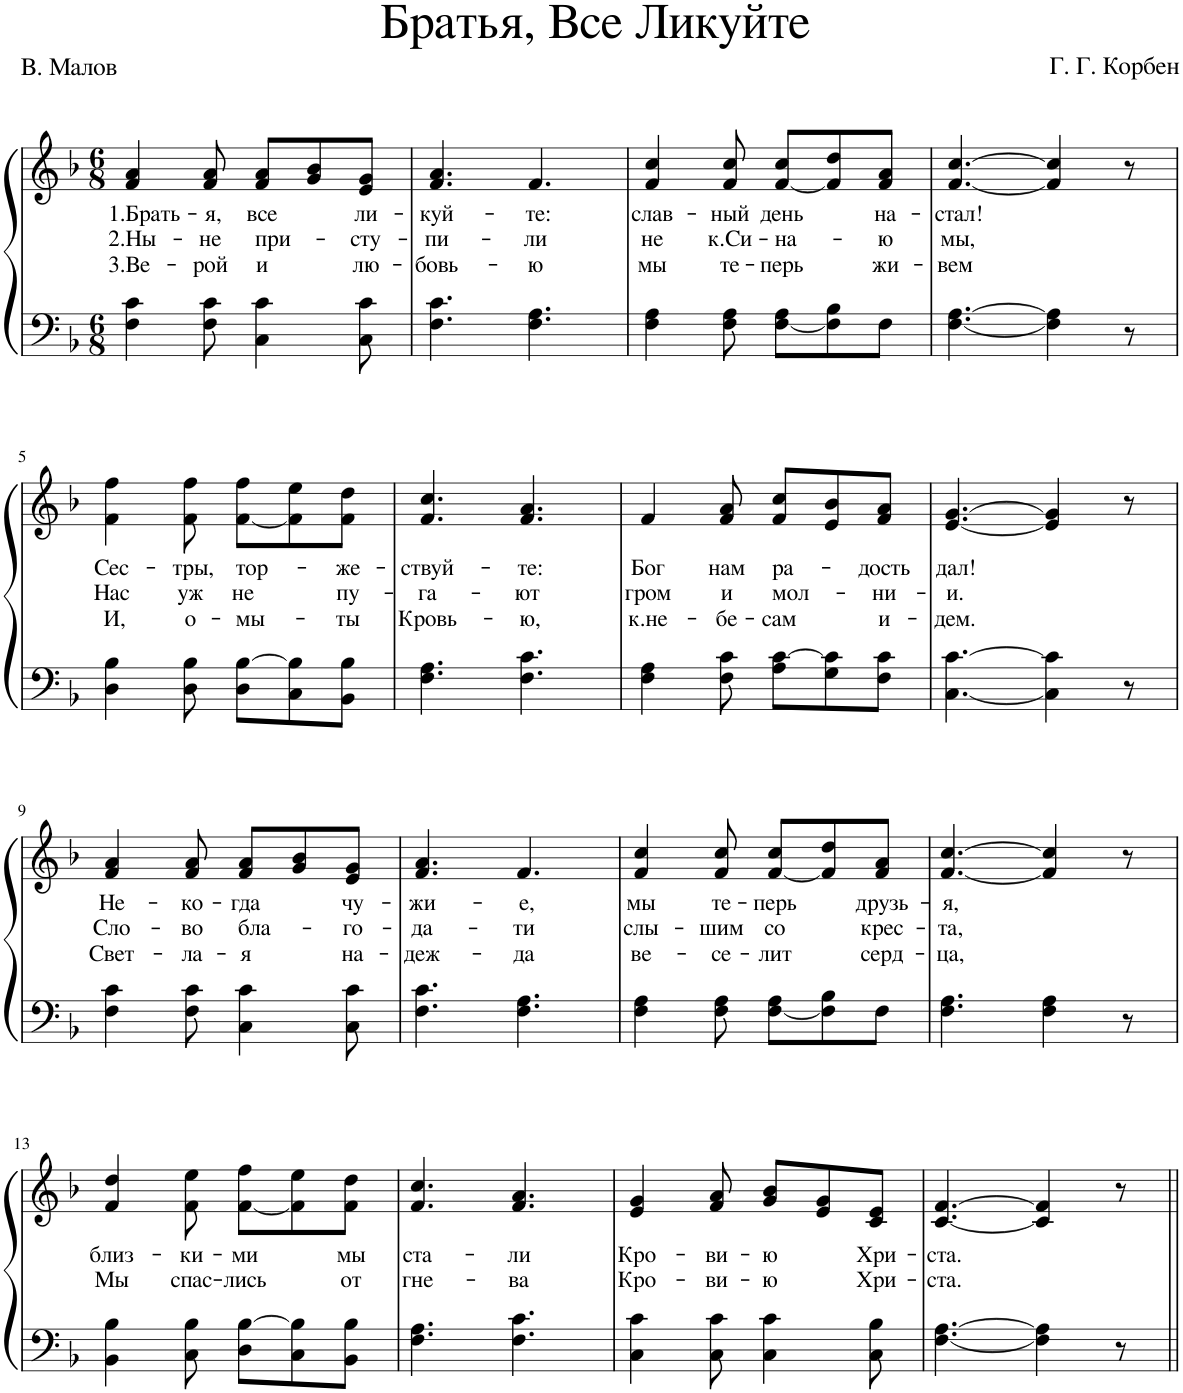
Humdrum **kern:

**kern	**kern	**text	**text	**text
*part1	*part1	*part1	*part1	*part1
*staff2	*staff1	*staff1	*staff1	*staff1
*I"Piano	*	*	*	*
*I'Pno.	*	*	*	*
*clefF4	*clefG2	*	*	*
*k[b-]	*k[b-]	*	*	*
*M6/8	*M6/8	*	*	*
=1	=1	=1	=1	=1
!	!	!LO:LY:b	!LO:LY:b	!LO:LY:b
4F\ 4c\	4f/ 4a/	1.Брать-	2.Ны-	3.Ве-
!	!	!LO:LY:b	!LO:LY:b	!LO:LY:b
8F\ 8c\	8f/ 8a/	-я,	-не	-рой
!	!	!LO:LY:b	!LO:LY:b	!LO:LY:b
4C\ 4c\	8f/ 8a/L	все	при-	и
.	8g/ 8b-/	.	.	.
!	!	!LO:LY:b	!LO:LY:b	!LO:LY:b
8C\ 8c\	8e/ 8g/J	ли-	-сту-	лю-
=2	=2	=2	=2	=2
!	!	!LO:LY:b	!LO:LY:b	!LO:LY:b
4.F\ 4.c\	4.f/ 4.a/	-куй-	-пи-	-бовь-
!	!	!LO:LY:b	!LO:LY:b	!LO:LY:b
4.F\ 4.A\	4.f/	-те:	-ли	-ю
=3	=3	=3	=3	=3
!	!	!LO:LY:b	!LO:LY:b	!LO:LY:b
4F\ 4A\	4f/ 4cc/	слав-	не	мы
!	!	!LO:LY:b	!LO:LY:b	!LO:LY:b
8F\ 8A\	8f/ 8cc/	-ный	к.Си-	те-
!	!	!LO:LY:b	!LO:LY:b	!LO:LY:b
[8F\ 8A\L	[8f/ 8cc/L	день	-на-	-перь
8F\] 8B-\	8f/] 8dd/	.	.	.
!	!	!LO:LY:b	!LO:LY:b	!LO:LY:b
8F\J	8f/ 8a/J	на-	-ю	жи-
=4	=4	=4	=4	=4
!	!	!LO:LY:b	!LO:LY:b	!LO:LY:b
[4.F\ [4.A\	[4.f/ [4.cc/	-стал!	мы,	-вем
4F\] 4A\]	4f/] 4cc/]	.	.	.
8r	8r	.	.	.
!!LO:LB:g=z
=5	=5	=5	=5	=5
!	!	!LO:LY:b	!LO:LY:b	!LO:LY:b
4D\ 4B-\	4f\ 4ff\	Сес-	Нас	И,
!	!	!LO:LY:b	!LO:LY:b	!LO:LY:b
8D\ 8B-\	8f\ 8ff\	-тры,	уж	о-
!	!	!LO:LY:b	!LO:LY:b	!LO:LY:b
8D\ [8B-\L	[8f\ 8ff\L	тор-	не	-мы-
8C\ 8B-\]	8f\] 8ee\	.	.	.
!	!	!LO:LY:b	!LO:LY:b	!LO:LY:b
8BB-\ 8B-\J	8f\ 8dd\J	-же-	пу-	-ты
=6	=6	=6	=6	=6
!	!	!LO:LY:b	!LO:LY:b	!LO:LY:b
4.F\ 4.A\	4.f/ 4.cc/	-ствуй-	-га-	Кровь-
!	!	!LO:LY:b	!LO:LY:b	!LO:LY:b
4.F\ 4.c\	4.f/ 4.a/	-те:	-ют	-ю,
=7	=7	=7	=7	=7
!	!	!LO:LY:b	!LO:LY:b	!LO:LY:b
4F\ 4A\	4f/	Бог	гром	к.не-
!	!	!LO:LY:b	!LO:LY:b	!LO:LY:b
8F\ 8c\	8f/ 8a/	нам	и	-бе-
!	!	!LO:LY:b	!LO:LY:b	!LO:LY:b
8A\ [8c\L	8f/ 8cc/L	ра-	мол-	-сам
8G\ 8c\]	8e/ 8b-/	.	.	.
!	!	!LO:LY:b	!LO:LY:b	!LO:LY:b
8F\ 8c\J	8f/ 8a/J	-дость	-ни-	и-
=8	=8	=8	=8	=8
!	!	!LO:LY:b	!LO:LY:b	!LO:LY:b
[4.C\ [4.c\	[4.e/ [4.g/	дал!	-и.	-дем.
4C\] 4c\]	4e/] 4g/]	.	.	.
8r	8r	.	.	.
!!LO:LB:g=z
=9	=9	=9	=9	=9
!	!	!LO:LY:b	!LO:LY:b	!LO:LY:b
4F\ 4c\	4f/ 4a/	Не-	Сло-	Свет-
!	!	!LO:LY:b	!LO:LY:b	!LO:LY:b
8F\ 8c\	8f/ 8a/	-ко-	-во	-ла-
!	!	!LO:LY:b	!LO:LY:b	!LO:LY:b
4C\ 4c\	8f/ 8a/L	-гда	бла-	-я
.	8g/ 8b-/	.	.	.
!	!	!LO:LY:b	!LO:LY:b	!LO:LY:b
8C\ 8c\	8e/ 8g/J	чу-	-го-	на-
=10	=10	=10	=10	=10
!	!	!LO:LY:b	!LO:LY:b	!LO:LY:b
4.F\ 4.c\	4.f/ 4.a/	-жи-	-да-	-деж-
!	!	!LO:LY:b	!LO:LY:b	!LO:LY:b
4.F\ 4.A\	4.f/	-е,	-ти	-да
=11	=11	=11	=11	=11
!	!	!LO:LY:b	!LO:LY:b	!LO:LY:b
4F\ 4A\	4f/ 4cc/	мы	слы-	ве-
!	!	!LO:LY:b	!LO:LY:b	!LO:LY:b
8F\ 8A\	8f/ 8cc/	те-	-шим	-се-
!	!	!LO:LY:b	!LO:LY:b	!LO:LY:b
[8F\ 8A\L	[8f/ 8cc/L	-перь	со	-лит
8F\] 8B-\	8f/] 8dd/	.	.	.
!	!	!LO:LY:b	!LO:LY:b	!LO:LY:b
8F\J	8f/ 8a/J	друзь-	крес-	серд-
=12	=12	=12	=12	=12
!	!	!LO:LY:b	!LO:LY:b	!LO:LY:b
4.F\ 4.A\	[4.f/ [4.cc/	-я,	-та,	-ца,
4F\ 4A\	4f/] 4cc/]	.	.	.
8r	8r	.	.	.
!!LO:LB:g=z
=13	=13	=13	=13	=13
!	!	!LO:LY:b	!LO:LY:b	!
4BB-\ 4B-\	4f/ 4dd/	близ-	Мы	.
!	!	!LO:LY:b	!LO:LY:b	!
8C\ 8B-\	8f\ 8ee\	-ки-	спас-	.
!	!	!LO:LY:b	!LO:LY:b	!
8D\ [8B-\L	[8f\ 8ff\L	-ми	-лись	.
8C\ 8B-\]	8f\] 8ee\	.	.	.
!	!	!LO:LY:b	!LO:LY:b	!
8BB-\ 8B-\J	8f\ 8dd\J	мы	от	.
=14	=14	=14	=14	=14
!	!	!LO:LY:b	!LO:LY:b	!
4.F\ 4.A\	4.f/ 4.cc/	ста-	гне-	.
!	!	!LO:LY:b	!LO:LY:b	!
4.F\ 4.c\	4.f/ 4.a/	-ли	-ва	.
=15	=15	=15	=15	=15
!	!	!LO:LY:b	!LO:LY:b	!
4C\ 4c\	4e/ 4g/	Кро-	Кро-	.
!	!	!LO:LY:b	!LO:LY:b	!
8C\ 8c\	8f/ 8a/	-ви-	-ви-	.
!	!	!LO:LY:b	!LO:LY:b	!
4C\ 4c\	8g/ 8b-/L	-ю	-ю	.
.	8e/ 8g/	.	.	.
!	!	!LO:LY:b	!LO:LY:b	!
8C\ 8B-\	8c/ 8e/J	Хри-	Хри-	.
=16	=16	=16	=16	=16
!	!	!LO:LY:b	!LO:LY:b	!
[4.F\ [4.A\	[4.c/ [4.f/	-ста.	-ста.	.
4F\] 4A\]	4c/] 4f/]	.	.	.
8r	8r	.	.	.
=||	=||	=||	=||	=||
*-	*-	*-	*-	*-
